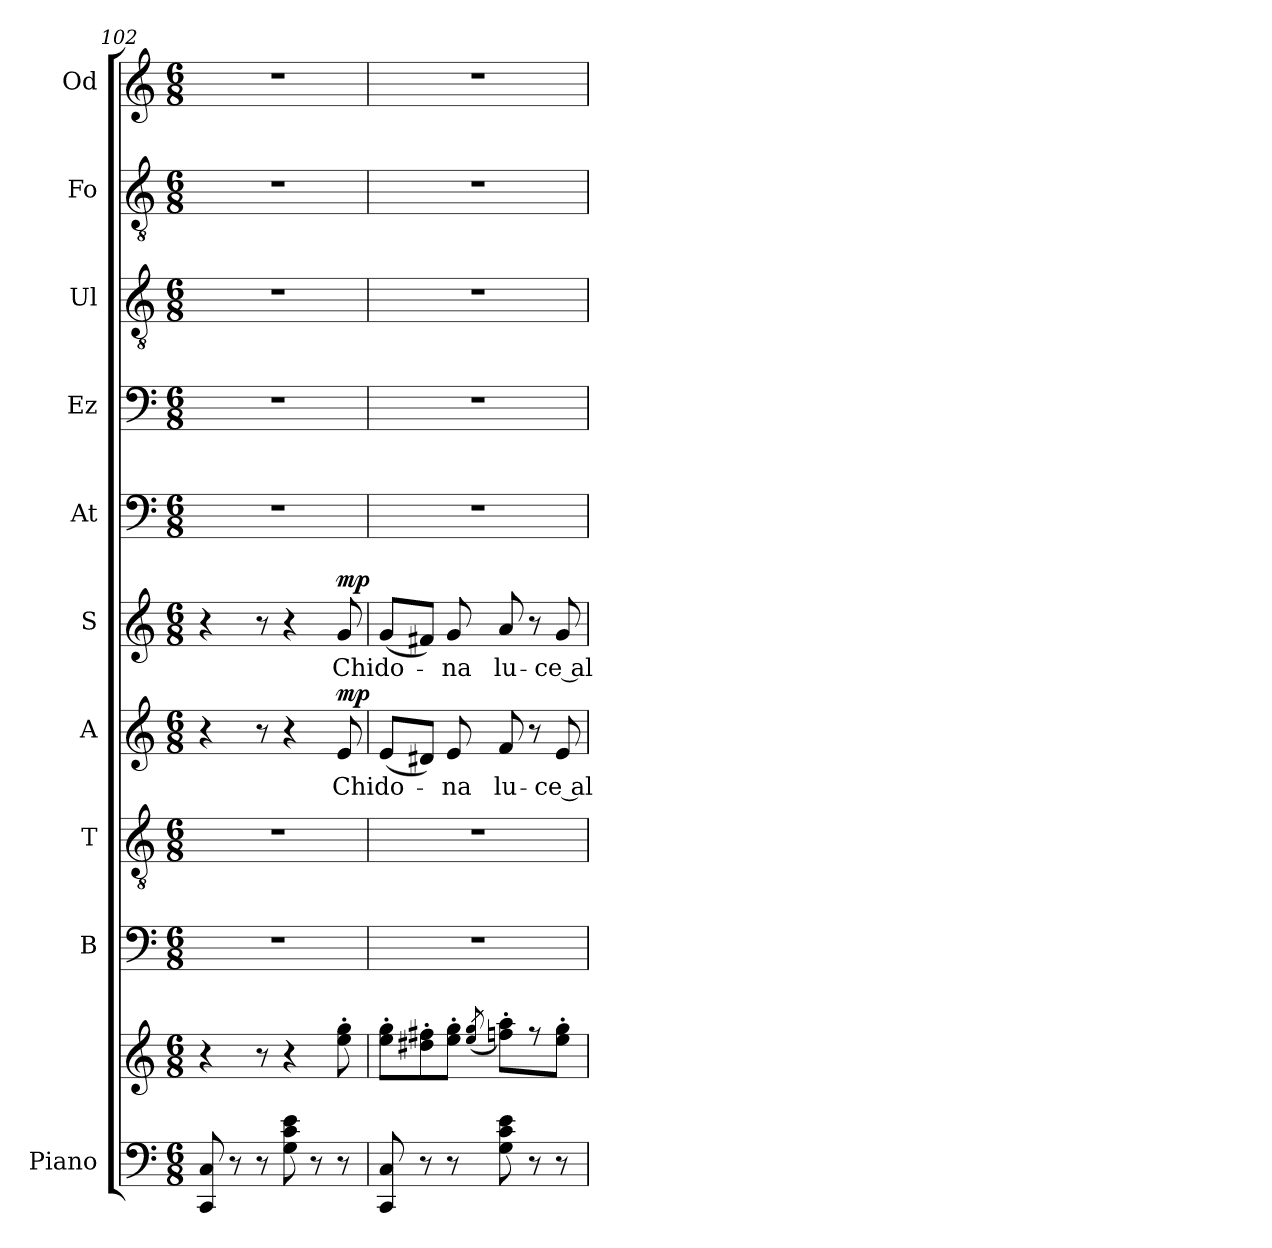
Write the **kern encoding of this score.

**kern	**kern	**kern	**kern	**kern	**text	**dynam	**kern	**text	**dynam	**kern	**kern	**kern	**kern	**kern
*part10	*part10	*part9	*part8	*part7	*part7	*part7	*part6	*part6	*part6	*part5	*part4	*part3	*part2	*part1
*staff11	*staff10	*staff9	*staff8	*staff7	*staff7	*staff7	*staff6	*staff6	*staff6	*staff5	*staff4	*staff3	*staff2	*staff1
*I"Piano	*	*I"B	*I"T	*I"A	*	*	*I"S	*	*	*I"At	*I"Ez	*I"Ul	*I"Fo	*I"Od
*I'Pno	*	*I'B	*I'T	*I'A	*	*	*I'S	*	*	*I'At	*I'Ez	*I'Ul	*I'Fo	*I'Od
*clefF4	*clefG2	*clefF4	*clefGv2	*clefG2	*	*	*clefG2	*	*	*clefF4	*clefF4	*clefGv2	*clefGv2	*clefG2
*k[]	*k[]	*k[]	*k[]	*k[]	*	*	*k[]	*	*	*k[]	*k[]	*k[]	*k[]	*k[]
*M6/8	*M6/8	*M6/8	*M6/8	*M6/8	*	*	*M6/8	*	*	*M6/8	*M6/8	*M6/8	*M6/8	*M6/8
=102	=102	=102	=102	=102	=102	=102	=102	=102	=102	=102	=102	=102	=102	=102
8CC/ 8C/	4r	2.r	2.r	4r	.	.	4r	.	.	2.r	2.r	2.r	2.r	2.r
8r	.	.	.	.	.	.	.	.	.	.	.	.	.	.
8r	8r	.	.	8r	.	.	8r	.	.	.	.	.	.	.
8G\ 8c\ 8e\	4r	.	.	4r	.	.	4r	.	.	.	.	.	.	.
8r	.	.	.	.	.	.	.	.	.	.	.	.	.	.
!	!	!	!	!	!LO:LY:b	!LO:DY:a	!	!LO:LY:b	!LO:DY:a	!	!	!	!	!
8r	8ee\' 8gg\'	.	.	8e/	Chi	mp	8g/	Chi	mp	.	.	.	.	.
=103	=103	=103	=103	=103	=103	=103	=103	=103	=103	=103	=103	=103	=103	=103
!	!	!	!	!	!LO:LY:b	!	!	!LO:LY:b	!	!	!	!	!	!
8CC/ 8C/	8ee\' 8gg\'L	2.r	2.r	(<8e/L	do-	.	(<8g/L	do-	.	2.r	2.r	2.r	2.r	2.r
8r	8dd#X\' 8ff#X\'	.	.	8d#X/J)	.	.	8f#X/J)	.	.	.	.	.	.	.
!	!	!	!	!	!LO:LY:b	!	!	!LO:LY:b	!	!	!	!	!	!
8r	8ee\' 8gg\'J	.	.	8e/	-na	.	8g/	-na	.	.	.	.	.	.
.	(<8qee/ 8qgg/	.	.	.	.	.	.	.	.	.	.	.	.	.
!	!	!	!	!	!LO:LY:b	!	!	!LO:LY:b	!	!	!	!	!	!
8G\ 8c\ 8e\	8ffn\' 8aa\'L)	.	.	8f/	lu-	.	8a/	lu-	.	.	.	.	.	.
8r	8r	.	.	8r	.	.	8r	.	.	.	.	.	.	.
!	!	!	!	!	!LO:LY:b	!	!	!LO:LY:b	!	!	!	!	!	!
8r	8ee\' 8gg\'J	.	.	8e/	-ce al	.	8g/	-ce al	.	.	.	.	.	.
=	=	=	=	=	=	=	=	=	=	=	=	=	=	=
*-	*-	*-	*-	*-	*-	*-	*-	*-	*-	*-	*-	*-	*-	*-
